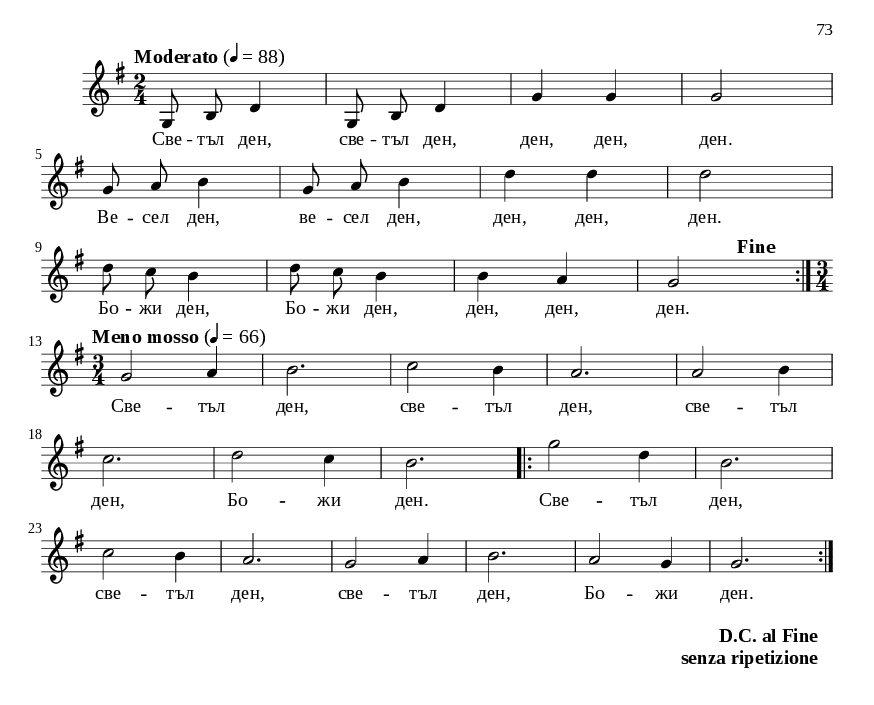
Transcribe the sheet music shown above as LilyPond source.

\version "2.24.4"

% include paper part and global functions
\include "include/globals.ily"

\bookpart {
  \label #'ref090
  \tocItem \markup "Светъл ден"
  \include "include/bookpart-paper.ily"
  \paper {
      print-first-page-number = ##t
      bookpart-level-page-numbering = ##t
  print-page-number = ##t
      first-page-number = #73
}
\score {
    \include "include/score-layout.ily"

    \new Staff = main \absolute  {
      \clef treble
      \key g \major
      \time 2/4
      \tempoFunc "Moderato" 4 "88"
      \autoBeamOff

      g8 b d'4 | g8 b d'4 | g'4 g' | g'2 |   \break

      g'8 a'8 b'4 |  g'8 a'8 b'4 | d''4 d''4 | d''2 | \break

      d''8 c'' b'4 | d''8 c'' b'4 |


      b'4 a'4| \tempo "              Fine" g'2



      \bar ":|." \break

      \time 3/4


      \tempoFunc "Meno mosso" 4 "66"


      g'2 a'4 | b'2. | c''2 b'4 | a'2. | a'2 b'4 | \break

      c''2. | d''2 c''4 | b'2.    \bar ".|:"
      g''2 d''4 | b'2. \break

      c''2 b'4 | a'2. | g'2 a'4 | b'2. | a'2 g'4 | g'2.|
      \bar ":|." \break

    }

    \addlyrics {
      Све -- тъл ден, све  -- тъл ден,
      ден, ден, ден.
      Ве -- сел ден, ве -- сел ден,
      ден, ден, ден.
      Бо -- жи ден, Бо -- жи ден,
      ден, ден, ден.
      Све -- тъл ден, све -- тъл ден,
      све -- тъл ден, Бо -- жи ден.
      Све -- тъл ден, све -- тъл ден,
      све -- тъл ден, Бо -- жи ден.

    }


    \header {
      title = \titleFunc #'ref_desc_12 "Светъл ден" "Svetăl den"
    }

    \midi{}

  } % score


  \markup \dc-two "D.C. al Fine" " senza ripetizione"
} % bookpart
